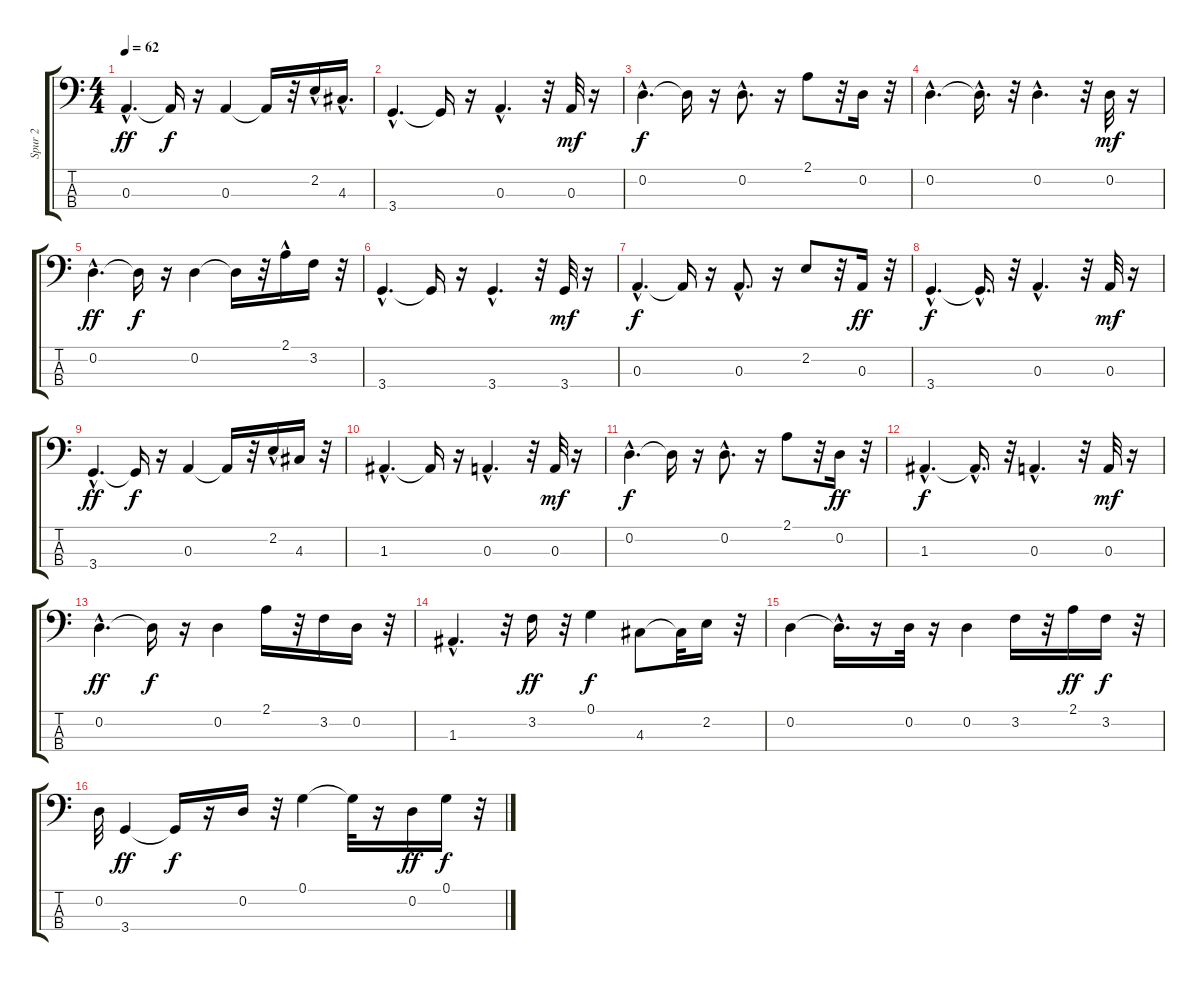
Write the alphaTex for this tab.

\track ("Spur 2" "Spur 2") {instrument electricbassfinger}
\staff {score tabs}
\tuning (G2 D2 A1 E1) {hide}
\ts (4 4)
\tempo 62
\clef f4
\ks c
0.3{hac}.4{d dy ff} 0.3{t}.16{dy f} r.16 0.3.4 0.3{t}.16 r.32 2.2{hac}.16 4.3{hac}.16{d} |
3.4{hac}.4{d} 3.4{t}.16 r.16 0.3{hac}.4{d} r.32 0.3.32{dy mf} r.16 |
0.2{hac}.4{d dy f} 0.2{t}.16 r.16 0.2{hac}.8{d} r.16 2.1.8 r.32 0.2.16 r.32 |
0.2{hac}.4{d} 0.2{hac t}.16{d} r.32 0.2{hac}.4{d} r.32 0.2.32{dy mf} r.16 |
0.2{hac}.4{d dy ff} 0.2{t}.16{dy f} r.16 0.2.4 0.2{t}.16 r.32 2.1{hac}.16 3.2.16 r.32 |
3.4{hac}.4{d} 3.4{t}.16 r.16 3.4{hac}.4{d} r.32 3.4.32{dy mf} r.16 |
0.3{hac}.4{d dy f} 0.3{t}.16 r.16 0.3{hac}.8{d} r.16 2.2.8 r.32 0.3.16{dy ff} r.32 |
3.4{hac}.4{d dy f} 3.4{hac t}.16{d} r.32 0.3{hac}.4{d} r.32 0.3.32{dy mf} r.16 |
3.4{hac}.4{d dy ff} 3.4{t}.16{dy f} r.16 0.3.4 0.3{t}.16 r.32 2.2{hac}.16 4.3.16 r.32 |
1.3{hac}.4{d} 1.3{t}.16 r.16 0.3{hac}.4{d} r.32 0.3.32{dy mf} r.16 |
0.2{hac}.4{d dy f} 0.2{t}.16 r.16 0.2{hac}.8{d} r.16 2.1.8 r.32 0.2.16{dy ff} r.32 |
1.3{hac}.4{d dy f} 1.3{hac t}.16{d} r.32 0.3{hac}.4{d} r.32 0.3.32{dy mf} r.16 |
0.2{hac}.4{d dy ff} 0.2{t}.16{dy f} r.16 0.2.4 2.1.16 r.32 3.2.16 0.2.16 r.32 |
1.3{hac}.4{d} r.32 3.2.16{dy ff} r.32 0.1.4{dy f} 4.3.8 4.3{t}.32 2.2.16 r.32 |
0.2.4 0.2{hac t}.16{d} r.16 0.2.32 r.16 0.2.4 3.2.16 r.32 2.1.16{dy ff} 3.2.16{dy f} r.32 |
0.2.32 3.4.4{dy ff} 3.4{t}.16{dy f} r.16 0.2.16 r.32 0.1.4 0.1{t}.32 r.16 0.2.16{dy ff} 0.1.16{dy f} r.32
